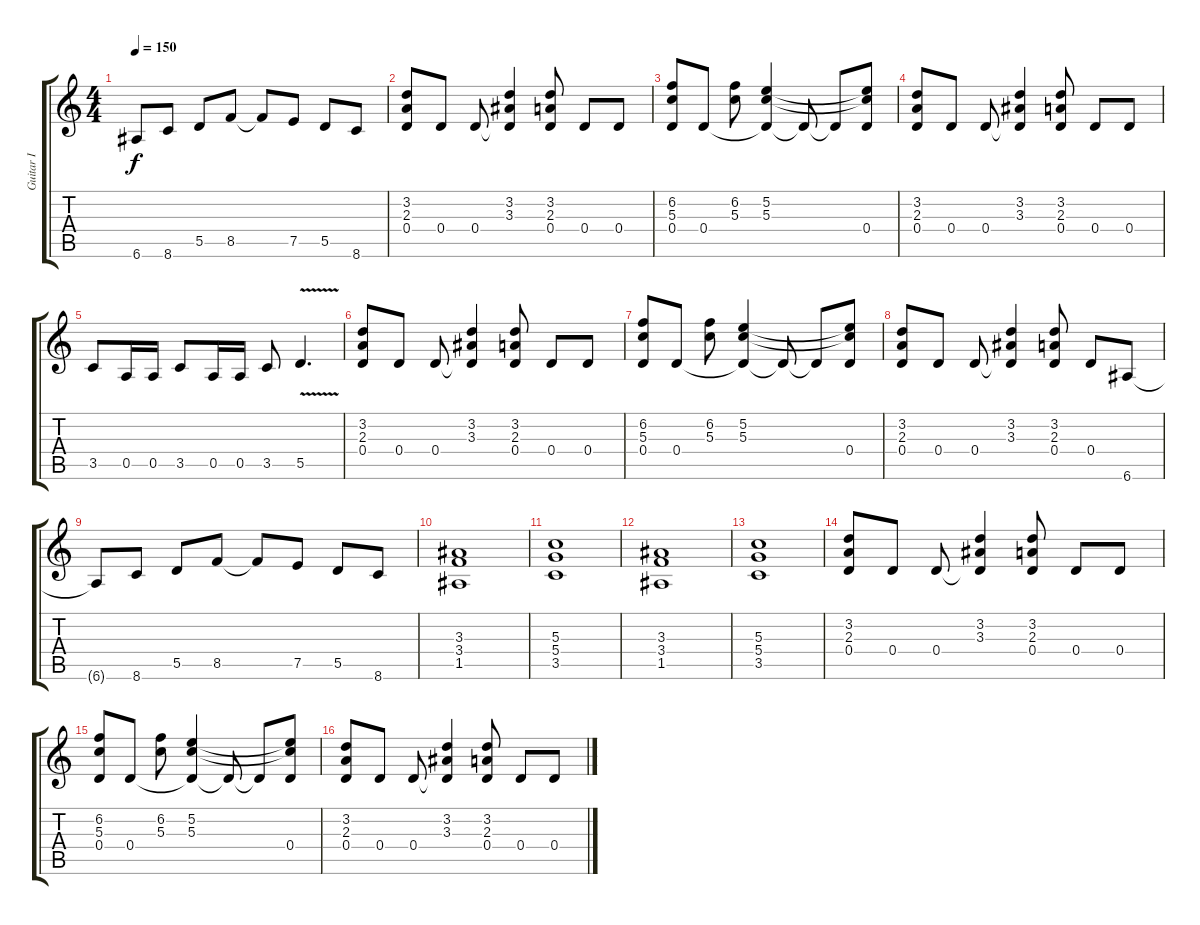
\track ("Guitar I" "Guitar I") {instrument distortionguitar}
\staff {score tabs}
\tuning (E4 B3 G3 D3 A2 E2) {hide}
\ts (4 4)
\tempo 150
\clef g2
\ks c
6.6{t}.8{dy f} 8.6.8 5.5.8 8.5.8 8.5{t}.8 7.5.8 5.5.8 8.6.8 |
(3.2 2.3 0.4).8 0.4.8 0.4.8 (3.2 3.3 0.4{t}).4 (3.2 2.3 0.4).8 0.4.8 0.4.8 |
(6.2 5.3 0.4).8 0.4.8 (6.2 5.3).8 (5.2 5.3 0.4{t}).4 0.4{t}.8 0.4{t}.8 (5.2{t} 5.3{t} 0.4).8 |
(3.2 2.3 0.4).8 0.4.8 0.4.8 (3.2 3.3 0.4{t}).4 (3.2 2.3 0.4).8 0.4.8 0.4.8 |
3.5.8 0.5.16 0.5.16 3.5.8 0.5.16 0.5.16 3.5.8 5.5{v}.4{d} |
(3.2 2.3 0.4).8 0.4.8 0.4.8 (3.2 3.3 0.4{t}).4 (3.2 2.3 0.4).8 0.4.8 0.4.8 |
(6.2 5.3 0.4).8 0.4.8 (6.2 5.3).8 (5.2 5.3 0.4{t}).4 0.4{t}.8 0.4{t}.8 (5.2{t} 5.3{t} 0.4).8 |
(3.2 2.3 0.4).8 0.4.8 0.4.8 (3.2 3.3 0.4{t}).4 (3.2 2.3 0.4).8 0.4.8 6.6.8 |
6.6{t}.8 8.6.8 5.5.8 8.5.8 8.5{t}.8 7.5.8 5.5.8 8.6.8 |
(3.3 3.4 1.5).1 |
(5.3 5.4 3.5).1 |
(3.3 3.4 1.5).1 |
(5.3 5.4 3.5).1 |
(3.2 2.3 0.4).8 0.4.8 0.4.8 (3.2 3.3 0.4{t}).4 (3.2 2.3 0.4).8 0.4.8 0.4.8 |
(6.2 5.3 0.4).8 0.4.8 (6.2 5.3).8 (5.2 5.3 0.4{t}).4 0.4{t}.8 0.4{t}.8 (5.2{t} 5.3{t} 0.4).8 |
(3.2 2.3 0.4).8 0.4.8 0.4.8 (3.2 3.3 0.4{t}).4 (3.2 2.3 0.4).8 0.4.8 0.4.8
